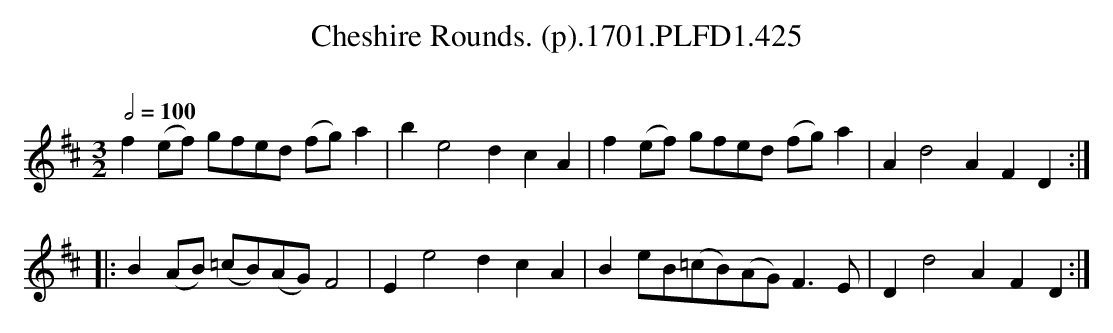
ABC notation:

X:1
T:Cheshire Rounds. (p).1701.PLFD1.425
M:3/2
L:1/8
Q:1/2=100
O:
K:D
f2(ef) gfed (fg)a2|b2e4d2c2A2|f2(ef) gfed (fg)a2|A2d4A2F2D2:|
|:B2(AB) (=cB)(AG)F4|E2e4d2c2A2|B2eB(=cB)(AG)F3E|D2d4A2F2D2:|
